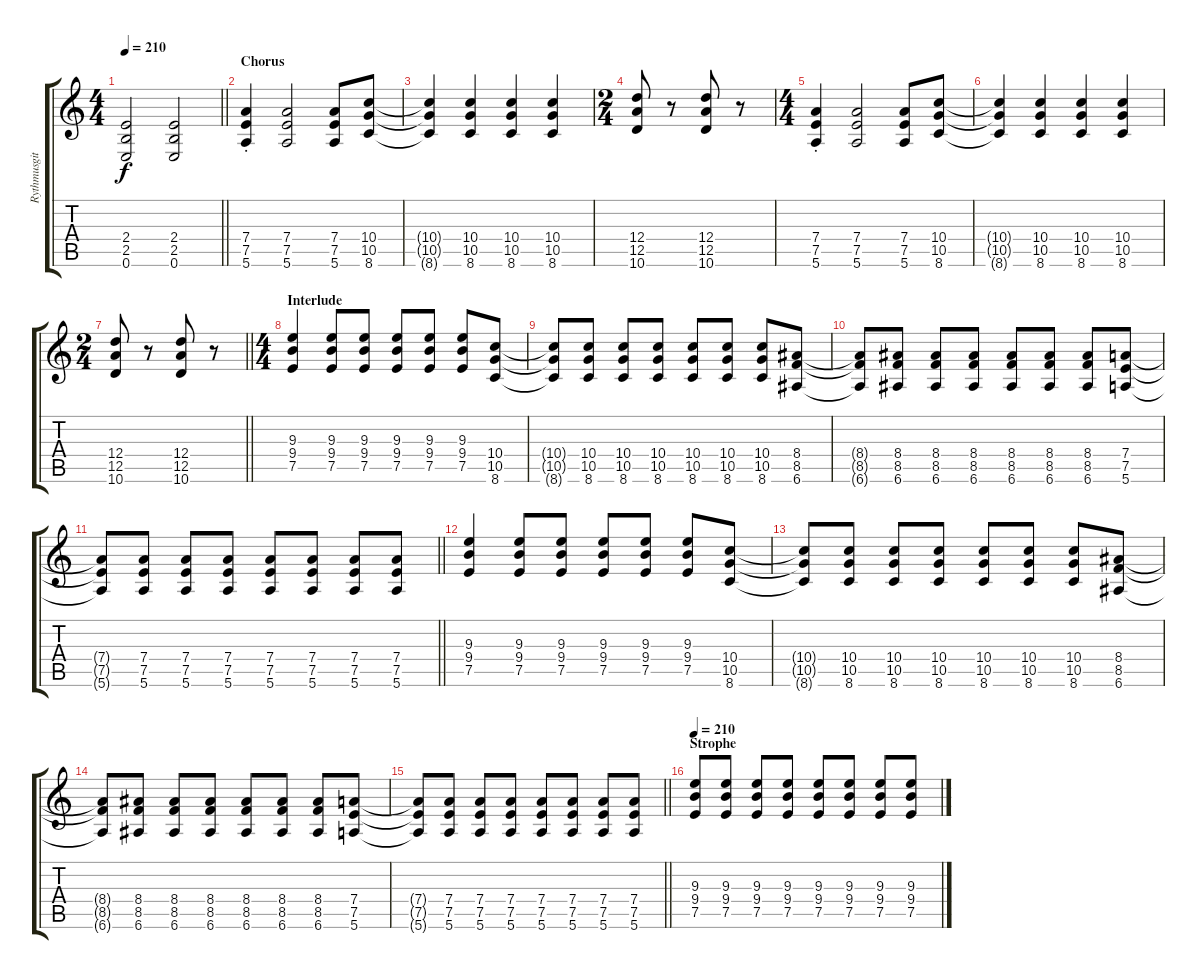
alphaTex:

\track ("Rythmusgitarre" "Rythmusgit") {instrument distortionguitar}
\staff {score tabs}
\tuning (E4 B3 G3 D3 A2 E2) {hide}
\ts (4 4)
\tempo 210
\clef g2
\barLineRight lightlight
\ks c
(2.4 2.5 0.6).2{dy f} (2.4 2.5 0.6).2 |
\section ("" "Chorus")
(7.4{st} 7.5{st} 5.6{st}).4 (7.4 7.5 5.6).2 (7.4 7.5 5.6).8 (10.4 10.5 8.6).8 |
(10.4{t} 10.5{t} 8.6{t}).4 (10.4 10.5 8.6).4 (10.4 10.5 8.6).4 (10.4 10.5 8.6).4 |
\ts (2 4)
(12.4 12.5 10.6).8 r.8 (12.4 12.5 10.6).8 r.8 |
\ts (4 4)
(7.4{st} 7.5{st} 5.6{st}).4 (7.4 7.5 5.6).2 (7.4 7.5 5.6).8 (10.4 10.5 8.6).8 |
(10.4{t} 10.5{t} 8.6{t}).4 (10.4 10.5 8.6).4 (10.4 10.5 8.6).4 (10.4 10.5 8.6).4 |
\ts (2 4)
\barLineRight lightlight
(12.4 12.5 10.6).8 r.8 (12.4 12.5 10.6).8 r.8 |
\ts (4 4)
\section ("" "Interlude")
(9.3 9.4 7.5).4 (9.3 9.4 7.5).8 (9.3 9.4 7.5).8 (9.3 9.4 7.5).8 (9.3 9.4 7.5).8 (9.3 9.4 7.5).8 (10.4 10.5 8.6).8 |
(10.4{t} 10.5{t} 8.6{t}).8 (10.4 10.5 8.6).8 (10.4 10.5 8.6).8 (10.4 10.5 8.6).8 (10.4 10.5 8.6).8 (10.4 10.5 8.6).8 (10.4 10.5 8.6).8 (8.4 8.5 6.6).8 |
(8.4{t} 8.5{t} 6.6{t}).8 (8.4 8.5 6.6).8 (8.4 8.5 6.6).8 (8.4 8.5 6.6).8 (8.4 8.5 6.6).8 (8.4 8.5 6.6).8 (8.4 8.5 6.6).8 (7.4 7.5 5.6).8 |
\barLineRight lightlight
(7.4{t} 7.5{t} 5.6{t}).8 (7.4 7.5 5.6).8 (7.4 7.5 5.6).8 (7.4 7.5 5.6).8 (7.4 7.5 5.6).8 (7.4 7.5 5.6).8 (7.4 7.5 5.6).8 (7.4 7.5 5.6).8 |
(9.3 9.4 7.5).4 (9.3 9.4 7.5).8 (9.3 9.4 7.5).8 (9.3 9.4 7.5).8 (9.3 9.4 7.5).8 (9.3 9.4 7.5).8 (10.4 10.5 8.6).8 |
(10.4{t} 10.5{t} 8.6{t}).8 (10.4 10.5 8.6).8 (10.4 10.5 8.6).8 (10.4 10.5 8.6).8 (10.4 10.5 8.6).8 (10.4 10.5 8.6).8 (10.4 10.5 8.6).8 (8.4 8.5 6.6).8 |
(8.4{t} 8.5{t} 6.6{t}).8 (8.4 8.5 6.6).8 (8.4 8.5 6.6).8 (8.4 8.5 6.6).8 (8.4 8.5 6.6).8 (8.4 8.5 6.6).8 (8.4 8.5 6.6).8 (7.4 7.5 5.6).8 |
\barLineRight lightlight
(7.4{t} 7.5{t} 5.6{t}).8 (7.4 7.5 5.6).8 (7.4 7.5 5.6).8 (7.4 7.5 5.6).8 (7.4 7.5 5.6).8 (7.4 7.5 5.6).8 (7.4 7.5 5.6).8 (7.4 7.5 5.6).8 |
\section ("" "Strophe")
\tempo 210
(9.3 9.4 7.5).8 (9.3 9.4 7.5).8 (9.3 9.4 7.5).8 (9.3 9.4 7.5).8 (9.3 9.4 7.5).8 (9.3 9.4 7.5).8 (9.3 9.4 7.5).8 (9.3 9.4 7.5).8
